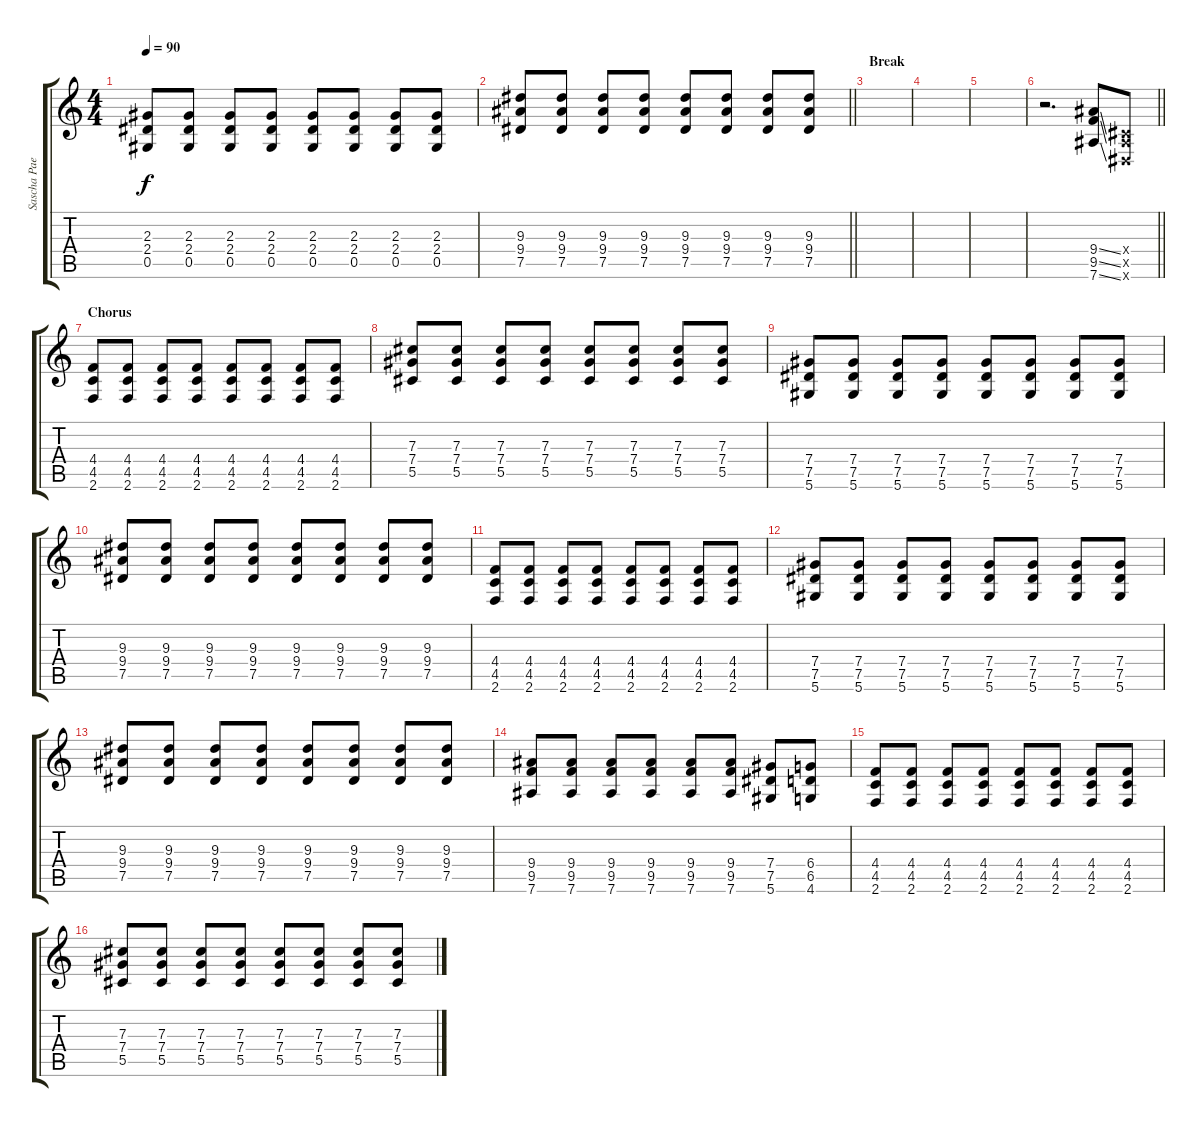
\track ("Sascha Paeth (Rhythm Guitar)" "Sascha Pae") {instrument overdrivenguitar}
\staff {score tabs}
\tuning (Eb4 Bb3 Gb3 Db3 Ab2 Eb2) {hide}
\ts (4 4)
\tempo 90
\clef g2
\ks c
(2.3 2.4 0.5).8{dy f} (2.3 2.4 0.5).8 (2.3 2.4 0.5).8 (2.3 2.4 0.5).8 (2.3 2.4 0.5).8 (2.3 2.4 0.5).8 (2.3 2.4 0.5).8 (2.3 2.4 0.5).8 |
\barLineRight lightlight
(9.3 9.4 7.5).8 (9.3 9.4 7.5).8 (9.3 9.4 7.5).8 (9.3 9.4 7.5).8 (9.3 9.4 7.5).8 (9.3 9.4 7.5).8 (9.3 9.4 7.5).8 (9.3 9.4 7.5).8 |
\section ("" "Break")
|
|
|
\barLineRight lightlight
r.2{d} (9.4{ss} 9.5{ss} 7.6{ss}).8 (0.4{x} 2.5{x} 0.6{x}).8 |
\section ("" "Chorus")
(4.4 4.5 2.6).8 (4.4 4.5 2.6).8 (4.4 4.5 2.6).8 (4.4 4.5 2.6).8 (4.4 4.5 2.6).8 (4.4 4.5 2.6).8 (4.4 4.5 2.6).8 (4.4 4.5 2.6).8 |
(7.3 7.4 5.5).8 (7.3 7.4 5.5).8 (7.3 7.4 5.5).8 (7.3 7.4 5.5).8 (7.3 7.4 5.5).8 (7.3 7.4 5.5).8 (7.3 7.4 5.5).8 (7.3 7.4 5.5).8 |
(7.4 7.5 5.6).8 (7.4 7.5 5.6).8 (7.4 7.5 5.6).8 (7.4 7.5 5.6).8 (7.4 7.5 5.6).8 (7.4 7.5 5.6).8 (7.4 7.5 5.6).8 (7.4 7.5 5.6).8 |
(9.3 9.4 7.5).8 (9.3 9.4 7.5).8 (9.3 9.4 7.5).8 (9.3 9.4 7.5).8 (9.3 9.4 7.5).8 (9.3 9.4 7.5).8 (9.3 9.4 7.5).8 (9.3 9.4 7.5).8 |
(4.4 4.5 2.6).8 (4.4 4.5 2.6).8 (4.4 4.5 2.6).8 (4.4 4.5 2.6).8 (4.4 4.5 2.6).8 (4.4 4.5 2.6).8 (4.4 4.5 2.6).8 (4.4 4.5 2.6).8 |
(7.4 7.5 5.6).8 (7.4 7.5 5.6).8 (7.4 7.5 5.6).8 (7.4 7.5 5.6).8 (7.4 7.5 5.6).8 (7.4 7.5 5.6).8 (7.4 7.5 5.6).8 (7.4 7.5 5.6).8 |
(9.3 9.4 7.5).8 (9.3 9.4 7.5).8 (9.3 9.4 7.5).8 (9.3 9.4 7.5).8 (9.3 9.4 7.5).8 (9.3 9.4 7.5).8 (9.3 9.4 7.5).8 (9.3 9.4 7.5).8 |
(9.4 9.5 7.6).8 (9.4 9.5 7.6).8 (9.4 9.5 7.6).8 (9.4 9.5 7.6).8 (9.4 9.5 7.6).8 (9.4 9.5 7.6).8 (7.4 7.5 5.6).8 (6.4 6.5 4.6).8 |
(4.4 4.5 2.6).8 (4.4 4.5 2.6).8 (4.4 4.5 2.6).8 (4.4 4.5 2.6).8 (4.4 4.5 2.6).8 (4.4 4.5 2.6).8 (4.4 4.5 2.6).8 (4.4 4.5 2.6).8 |
(7.3 7.4 5.5).8 (7.3 7.4 5.5).8 (7.3 7.4 5.5).8 (7.3 7.4 5.5).8 (7.3 7.4 5.5).8 (7.3 7.4 5.5).8 (7.3 7.4 5.5).8 (7.3 7.4 5.5).8
